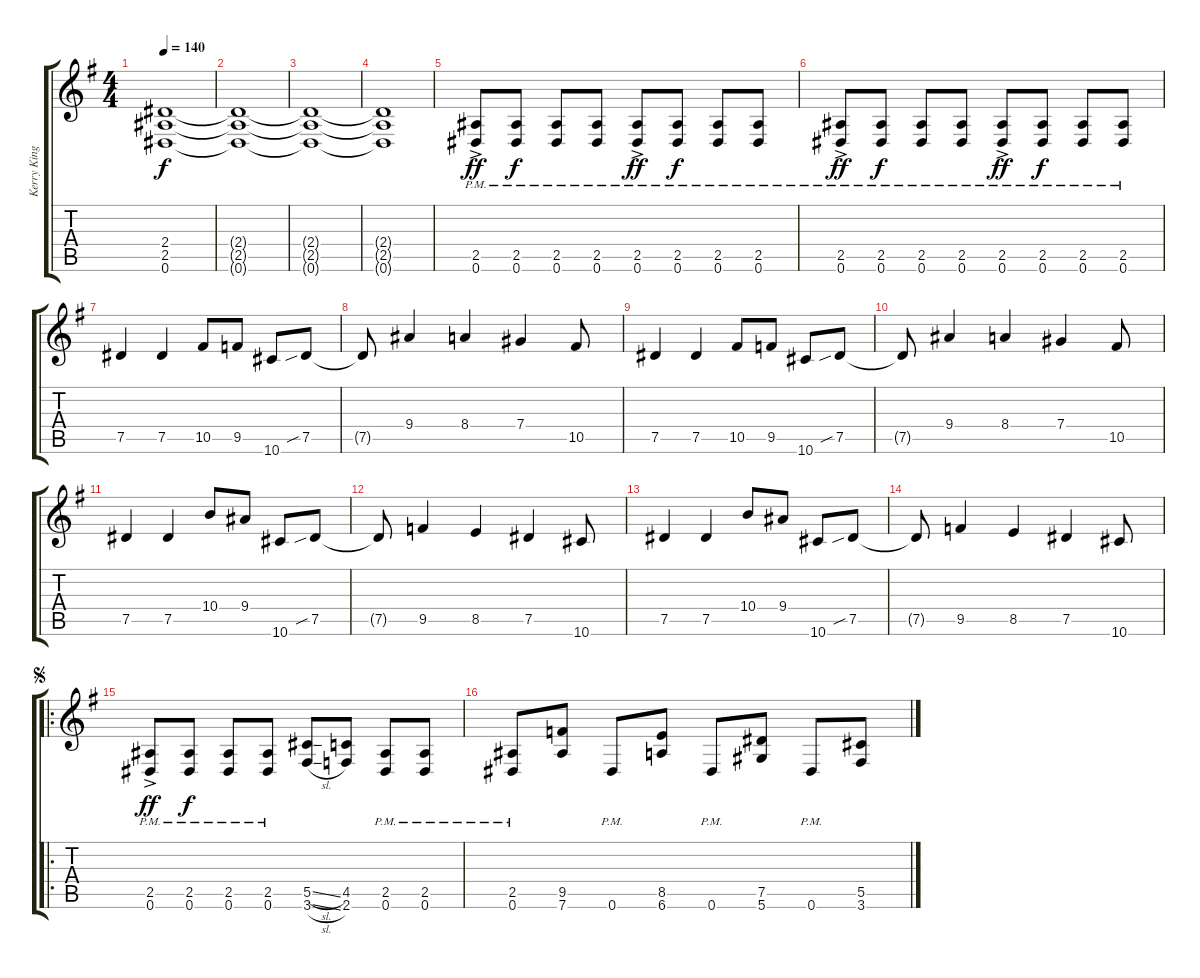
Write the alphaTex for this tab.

\track ("Kerry King" "Kerry King") {instrument distortionguitar}
\staff {score tabs}
\tuning (Eb4 Bb3 Gb3 Db3 Ab2 Eb2) {hide}
\ts (4 4)
\tempo 140
\clef g2
\ks g
(2.4 2.5 0.6).1{dy f instrument distortionguitar} |
(2.4{t} 2.5{t} 0.6{t}).1 |
(2.4{t} 2.5{t} 0.6{t}).1 |
(2.4{t} 2.5{t} 0.6{t}).1 |
(2.5{ac pm} 0.6{ac pm}).8{dy ff} (2.5{pm} 0.6{pm}).8{dy f} (2.5{pm} 0.6{pm}).8 (2.5{pm} 0.6{pm}).8 (2.5{ac pm} 0.6{ac pm}).8{dy ff} (2.5{pm} 0.6{pm}).8{dy f} (2.5{pm} 0.6{pm}).8 (2.5{pm} 0.6{pm}).8 |
(2.5{ac pm} 0.6{ac pm}).8{dy ff} (2.5{pm} 0.6{pm}).8{dy f} (2.5{pm} 0.6{pm}).8 (2.5{pm} 0.6{pm}).8 (2.5{ac pm} 0.6{ac pm}).8{dy ff} (2.5{pm} 0.6{pm}).8{dy f} (2.5{pm} 0.6{pm}).8 (2.5{pm} 0.6{pm}).8 |
7.5.4 7.5.4 10.5.8 9.5.8 10.6.8 7.5{sib}.8 |
7.5{t}.8 9.4.4 8.4.4 7.4.4 10.5.8 |
7.5.4 7.5.4 10.5.8 9.5.8 10.6.8 7.5{sib}.8 |
7.5{t}.8 9.4.4 8.4.4 7.4.4 10.5.8 |
7.5.4 7.5.4 10.4.8 9.4.8 10.6.8 7.5{sib}.8 |
7.5{t}.8 9.5.4 8.5.4 7.5.4 10.6.8 |
7.5.4 7.5.4 10.4.8 9.4.8 10.6.8 7.5{sib}.8 |
7.5{t}.8 9.5.4 8.5.4 7.5.4 10.6.8 |
\ro
\jump segno
(2.5{ac pm} 0.6{ac pm}).8{dy ff} (2.5{pm} 0.6{pm}).8{dy f} (2.5{pm} 0.6{pm}).8 (2.5{pm} 0.6{pm}).8 (5.5{sl} 3.6{sl}).8 (4.5 2.6).8 (2.5{pm} 0.6{pm}).8 (2.5{pm} 0.6{pm}).8 |
(2.5{pm} 0.6{pm}).8 (9.5 7.6).8 0.6{pm}.8 (8.5 6.6).8 0.6{pm}.8 (7.5 5.6).8 0.6{pm}.8 (5.5 3.6).8
